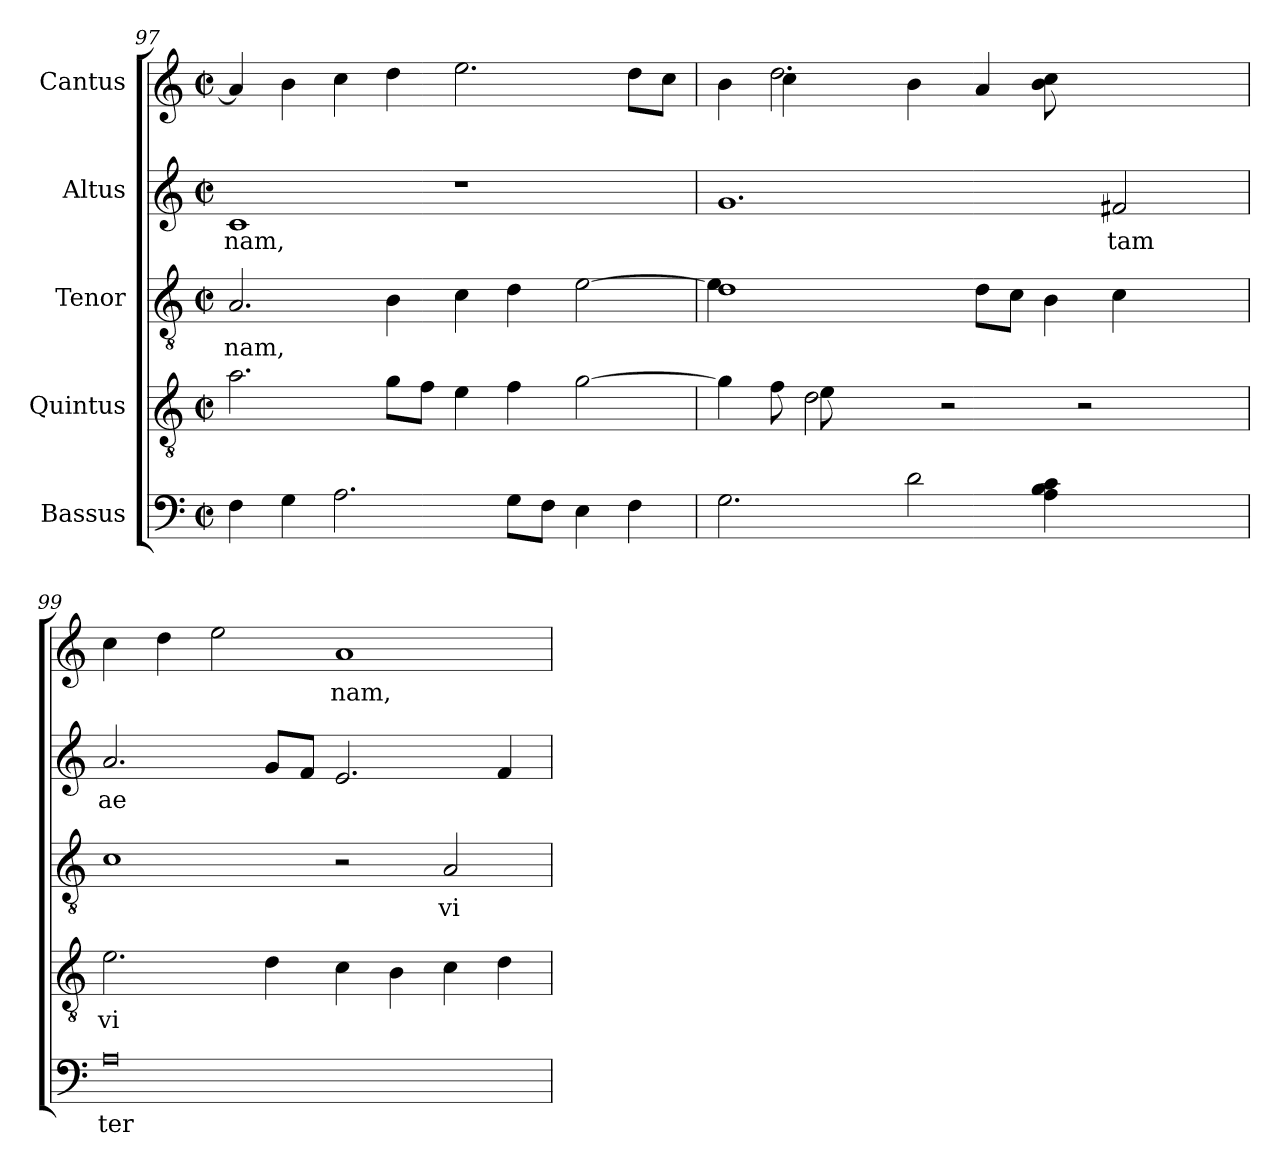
**kern	**text	**kern	**text	**kern	**text	**kern	**text	**kern	**text
*part5	*part5	*part4	*part4	*part3	*part3	*part2	*part2	*part1	*part1
*staff5	*staff5	*staff4	*staff4	*staff3	*staff3	*staff2	*staff2	*staff1	*staff1
*I"Bassus	*	*I"Quintus	*	*I"Tenor	*	*I"Altus	*	*I"Cantus	*
*clefF4	*	*clefGv2	*	*clefGv2	*	*clefG2	*	*clefG2	*
*k[]	*	*k[]	*	*k[]	*	*k[]	*	*k[]	*
*C:	*	*C:	*	*C:	*	*C:	*	*C:	*
*M2/2	*	*M2/2	*	*M2/2	*	*M2/2	*	*M2/2	*
*met(c|)	*	*met(c|)	*	*met(c|)	*	*met(c|)	*	*met(c|)	*
=97	=97	=97	=97	=97	=97	=97	=97	=97	=97
!	!LO:LY:b:cj	!	!LO:LY:b:cj	!	!LO:LY:b	!	!LO:LY:b:cj	!	!LO:LY:b:cj
4F\	--	2.a\	.	2.A/	nam,	1c	nam,	4a/]	--
!	!LO:LY:b:cj	!	!	!	!	!	!	!	!LO:LY:b:cj
4G\	--	.	.	.	.	.	.	4b\	--
!	!LO:LY:b:cj	!	!	!	!	!	!	!	!LO:LY:b:cj
2.A\	--	.	.	.	.	.	.	4cc\	--
!	!	!	!LO:LY:b:cj	!	!LO:LY:b	!	!	!	!LO:LY:b:cj
.	.	8g\L	.	4B\	.	.	.	4dd\	--
!	!	!	!LO:LY:b:cj	!	!	!	!	!	!
.	.	8f\J	.	.	.	.	.	.	.
!	!	!	!LO:LY:b:cj	!	!LO:LY:b	!	!	!	!LO:LY:b:cj
.	.	4e\	.	4c\	.	1r	.	2.ee\	--
!	!LO:LY:b:cj	!	!LO:LY:b:cj	!	!LO:LY:b	!	!	!	!
8G\L	--	4f\	.	4d\	.	.	.	.	.
!	!LO:LY:b:cj	!	!	!	!	!	!	!	!
8F\J	--	.	.	.	.	.	.	.	.
!	!LO:LY:b:cj	!	!LO:LY:b:cj	!	!LO:LY:b	!	!	!	!
4E\	--	[>2g\	.	[>2e\	.	.	.	.	.
!	!LO:LY:b:cj	!	!	!	!	!	!	!	!LO:LY:b:cj
4F\	--	.	.	.	.	.	.	8dd\L	--
!	!	!	!	!	!	!	!	!	!LO:LY:b:cj
.	.	.	.	.	.	.	.	8cc\J	--
=98	=98	=98	=98	=98	=98	=98	=98	=98	=98
!	!	!	!LO:LY:b:cj	!	!LO:LY:b	!	!	!	!LO:LY:b:cj
*	*	*^	*	*^	*	*	*	*^	*
2.G\	.	4g\]	4.ryy	.	1d	4e\]	.	1.g	.	4b\	4ryy	--
!	!	!	!	!LO:LY:b:cj	!	!	!	!	!	!	!	!LO:LY:b:cj
.	.	8f\L	.	.	.	4ryy	.	.	.	2.dd\	4cc\	--
!	!	!	!	!LO:LY:b:cj	!	!	!	!	!	!	!	!
.	.	2d\	8e\	.	.	.	.	.	.	.	.	.
.	.	.	8ryy	.	.	1.ryy	.	.	.	.	4ryy	.
.	.	.	1ryy	.	.	.	.	.	.	.	.	.
2d\	.	.	.	.	.	.	.	.	.	.	4b\	.
.	.	2r	.	.	.	.	.	.	.	.	.	.
!	!	!	!	!	!	!	!LO:LY:b	!	!	!	!	!
.	.	.	.	.	8d\L	.	.	.	.	4a/	2ryy	.
!	!	!	!	!	!	!	!LO:LY:b	!	!	!	!	!
.	.	.	.	.	8c\J	.	.	.	.	.	.	.
!	!LO:LY:b:cj	!	!	!	!	!	!LO:LY:b	!	!	!	!	!LO:LY:b:cj
4B\ 4A\ 4c\	--	.	.	.	4B\	.	.	.	.	8cc\ 8b\	.	--
.	.	2r	.	.	.	.	.	.	.	2ryy	.	.
!	!	!	!	!	!	!	!LO:LY:b	!	!LO:LY:b:cj	!	!	!
2ryy	.	.	.	.	4c\	.	.	2f#X/	tam	.	8ryy	.
.	.	.	4.ryy	.	.	.	.	.	.	.	4.ryy	.
.	.	.	.	.	4ryy	.	.	.	.	.	.	.
.	.	8ryy	.	.	.	.	.	.	.	8ryy	.	.
*	*	*v	*v	*	*	*	*	*	*	*v	*v	*
*	*	*	*	*v	*v	*	*	*	*	*
!!LO:PB:g=z
=99	=99	=99	=99	=99	=99	=99	=99	=99	=99
!	!LO:LY:b:cj	!	!LO:LY:b:cj	!	!LO:LY:b	!	!LO:LY:b:cj	!	!LO:LY:b:cj
0A	-ter	2.e\	vi-	1c	.	2.a/	ae-	4cc\	--
!	!	!	!	!	!	!	!	!	!LO:LY:b:cj
.	.	.	.	.	.	.	.	4dd\	--
!	!	!	!	!	!	!	!	!	!LO:LY:b:cj
.	.	.	.	.	.	.	.	2ee\	--
!	!	!	!LO:LY:b:cj	!	!	!	!LO:LY:b:cj	!	!
.	.	4d\	--	.	.	8g/L	--	.	.
!	!	!	!	!	!	!	!LO:LY:b:cj	!	!
.	.	.	.	.	.	8f/J	--	.	.
!	!	!	!LO:LY:b:cj	!	!	!	!LO:LY:b:cj	!	!LO:LY:b:cj
.	.	4c\	--	2r	.	2.e/	--	1a	-nam,
!	!	!	!LO:LY:b:cj	!	!	!	!	!	!
.	.	4B\	--	.	.	.	.	.	.
!	!	!	!LO:LY:b:cj	!	!LO:LY:b	!	!	!	!
.	.	4c\	--	2A/	vi-	.	.	.	.
!	!	!	!LO:LY:b:cj	!	!	!	!LO:LY:b:cj	!	!
.	.	4d\	--	.	.	4f/	--	.	.
=	=	=	=	=	=	=	=	=	=
*-	*-	*-	*-	*-	*-	*-	*-	*-	*-
